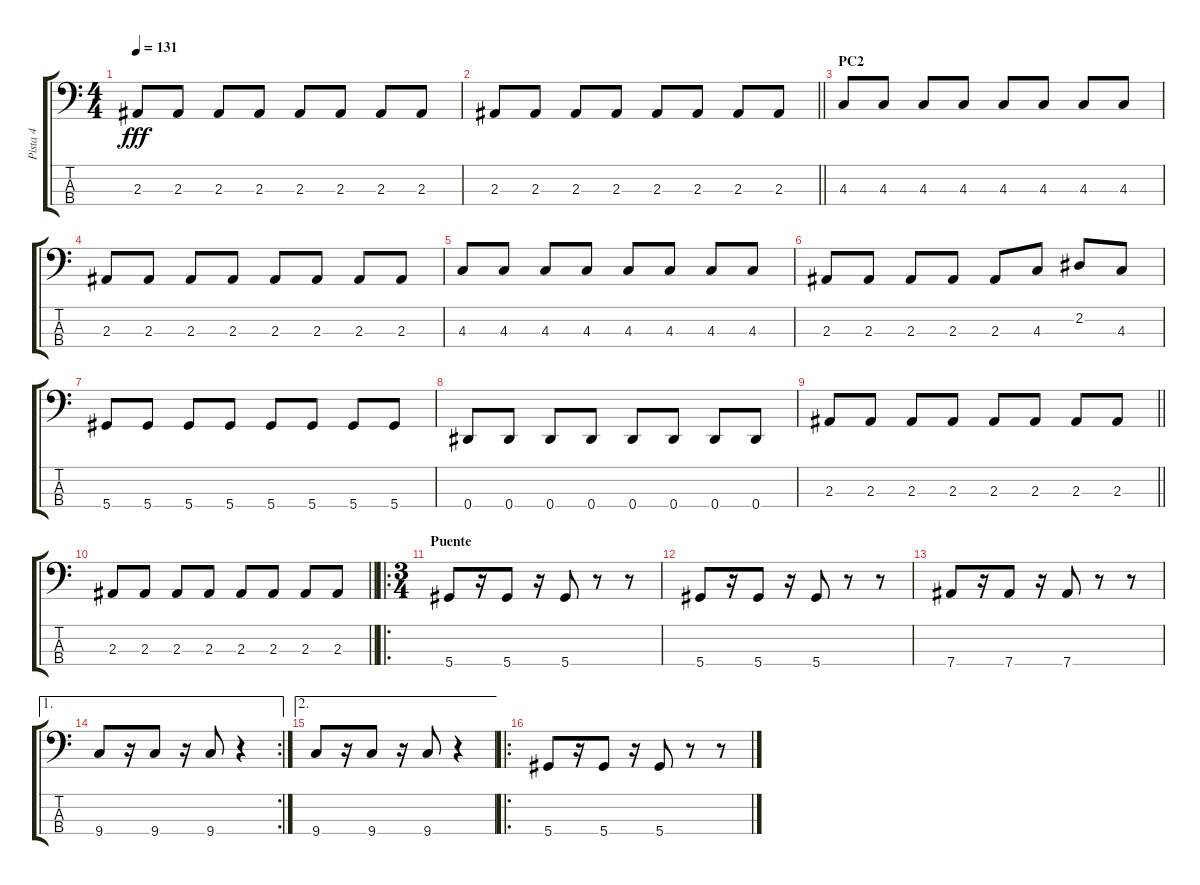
\track ("Pista 4" "Pista 4") {instrument electricbasspick}
\staff {score tabs}
\tuning (Gb2 Db2 Ab1 Eb1) {hide}
\ts (4 4)
\tempo 131
\clef f4
\ks c
2.3.8{dy fff} 2.3.8 2.3.8 2.3.8 2.3.8 2.3.8 2.3.8 2.3.8 |
\barLineRight lightlight
2.3.8 2.3.8 2.3.8 2.3.8 2.3.8 2.3.8 2.3.8 2.3.8 |
\section ("" "PC2")
4.3.8 4.3.8 4.3.8 4.3.8 4.3.8 4.3.8 4.3.8 4.3.8 |
2.3.8 2.3.8 2.3.8 2.3.8 2.3.8 2.3.8 2.3.8 2.3.8 |
4.3.8 4.3.8 4.3.8 4.3.8 4.3.8 4.3.8 4.3.8 4.3.8 |
2.3.8 2.3.8 2.3.8 2.3.8 2.3.8 4.3.8 2.2.8 4.3.8 |
5.4.8 5.4.8 5.4.8 5.4.8 5.4.8 5.4.8 5.4.8 5.4.8 |
0.4.8 0.4.8 0.4.8 0.4.8 0.4.8 0.4.8 0.4.8 0.4.8 |
\barLineRight lightlight
2.3.8 2.3.8 2.3.8 2.3.8 2.3.8 2.3.8 2.3.8 2.3.8 |
\barLineRight lightlight
2.3.8 2.3.8 2.3.8 2.3.8 2.3.8 2.3.8 2.3.8 2.3.8 |
\ro
\ts (3 4)
\section ("" "Puente")
5.4.8 r.16 5.4.8 r.16 5.4.8 r.8 r.8 |
5.4.8 r.16 5.4.8 r.16 5.4.8 r.8 r.8 |
7.4.8 r.16 7.4.8 r.16 7.4.8 r.8 r.8 |
\ae 1
\rc 2
9.4.8 r.16 9.4.8 r.16 9.4.8 r.4 |
\ae 2
9.4.8 r.16 9.4.8 r.16 9.4.8 r.4 |
\ro
5.4.8 r.16 5.4.8 r.16 5.4.8 r.8 r.8
